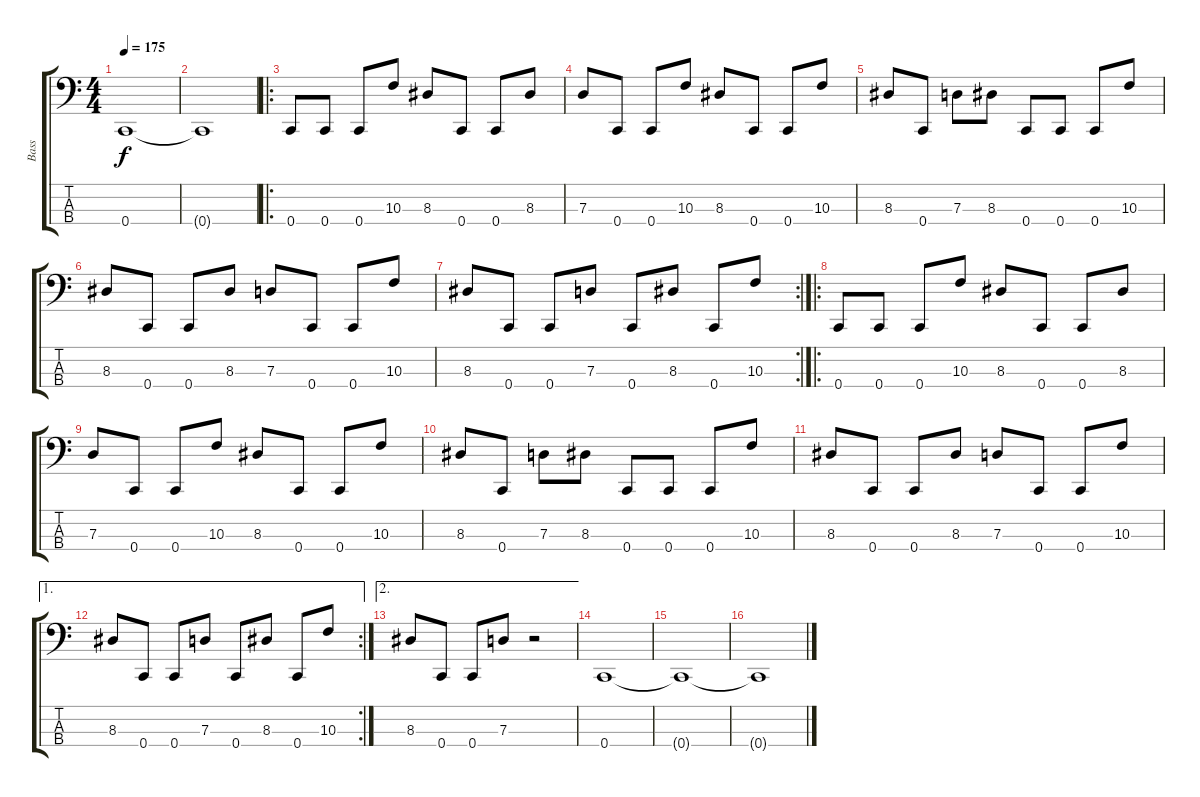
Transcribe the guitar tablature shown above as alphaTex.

\track ("Bass" "Bass") {instrument electricbasspick}
\staff {score tabs}
\tuning (F2 C2 G1 C1) {hide}
\ts (4 4)
\tempo 175
\clef f4
\ks c
0.4.1{dy f} |
0.4{t}.1 |
\ro
0.4.8 0.4.8 0.4.8 10.3.8 8.3.8 0.4.8 0.4.8 8.3.8 |
7.3.8 0.4.8 0.4.8 10.3.8 8.3.8 0.4.8 0.4.8 10.3.8 |
8.3.8 0.4.8 7.3.8 8.3.8 0.4.8 0.4.8 0.4.8 10.3.8 |
8.3.8 0.4.8 0.4.8 8.3.8 7.3.8 0.4.8 0.4.8 10.3.8 |
\rc 2
8.3.8 0.4.8 0.4.8 7.3.8 0.4.8 8.3.8 0.4.8 10.3.8 |
\ro
0.4.8 0.4.8 0.4.8 10.3.8 8.3.8 0.4.8 0.4.8 8.3.8 |
7.3.8 0.4.8 0.4.8 10.3.8 8.3.8 0.4.8 0.4.8 10.3.8 |
8.3.8 0.4.8 7.3.8 8.3.8 0.4.8 0.4.8 0.4.8 10.3.8 |
8.3.8 0.4.8 0.4.8 8.3.8 7.3.8 0.4.8 0.4.8 10.3.8 |
\ae 1
\rc 2
8.3.8 0.4.8 0.4.8 7.3.8 0.4.8 8.3.8 0.4.8 10.3.8 |
\ae 2
8.3.8 0.4.8 0.4.8 7.3.8 r.2 |
0.4.1 |
0.4{t}.1 |
0.4{t}.1
